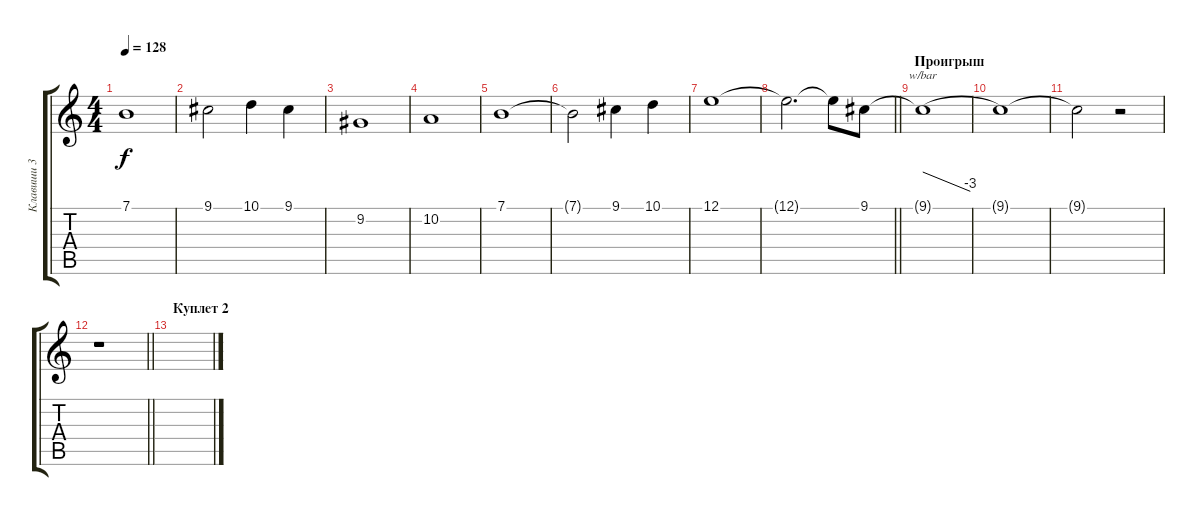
\track ("Клавиши 3" "Клавиши 3") {instrument brasssection}
\staff {score tabs}
\tuning (E4 B3 G3 D3 A2 E2) {hide}
\ts (4 4)
\tempo 128
\clef g2
\ks c
7.1.1{dy f} |
9.1.2 10.1.4 9.1.4 |
9.2.1 |
10.2.1 |
7.1.1 |
7.1{t}.2 9.1.4 10.1.4 |
12.1.1 |
\barLineRight lightlight
12.1{t}.2{d} 12.1{t}.8 9.1.8 |
\section ("" "Проигрыш")
9.1{t}.1{tbe (dive default 0 0 60 -12)} |
9.1{t}.1{volume 0} |
9.1{t}.2 r.2 |
\barLineRight lightlight
r.1 |
\section ("" "Куплет 2")
